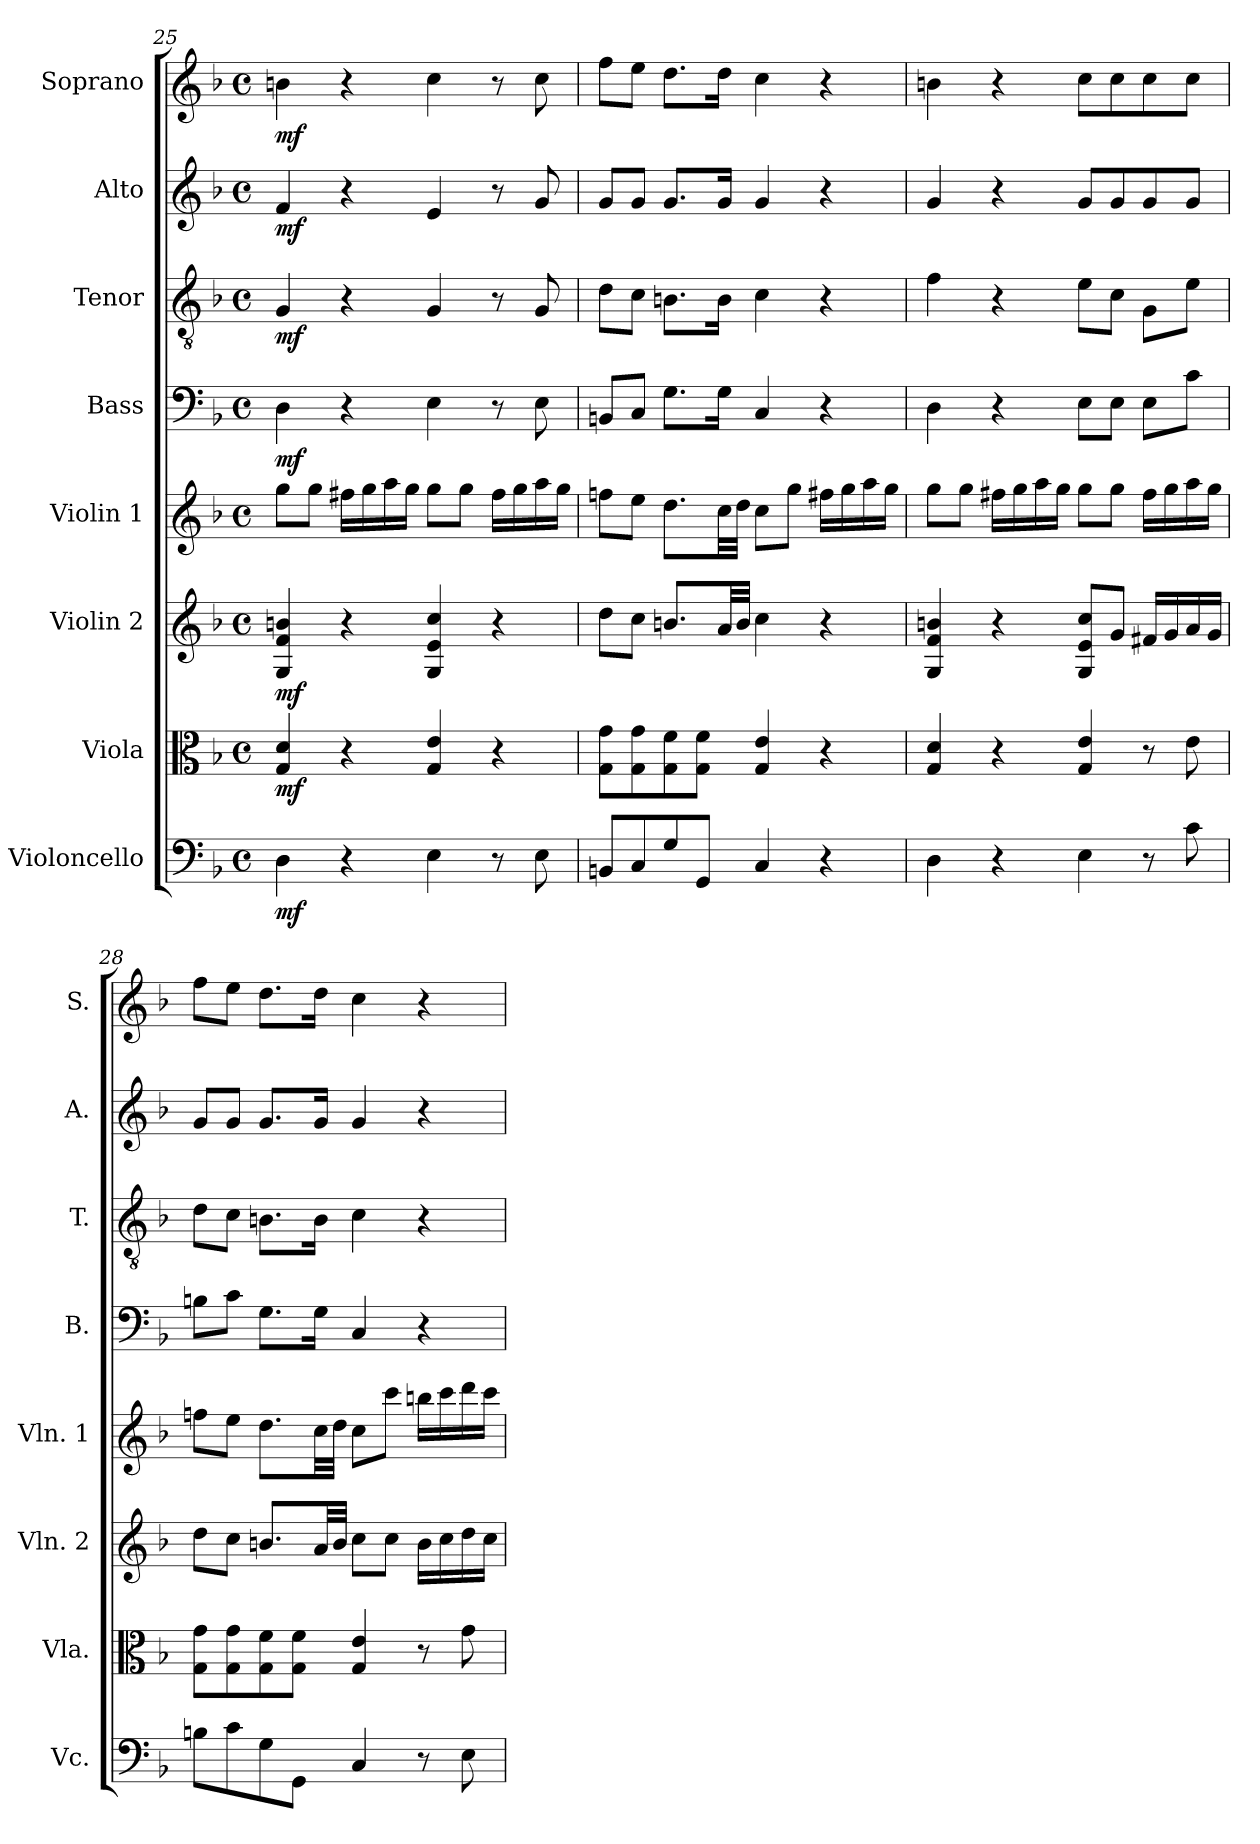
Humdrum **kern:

**kern	**dynam	**kern	**dynam	**kern	**dynam	**kern	**kern	**dynam	**kern	**dynam	**kern	**dynam	**kern	**dynam
*part8	*part8	*part7	*part7	*part6	*part6	*part5	*part4	*part4	*part3	*part3	*part2	*part2	*part1	*part1
*staff8	*staff8	*staff7	*staff7	*staff6	*staff6	*staff5	*staff4	*staff4	*staff3	*staff3	*staff2	*staff2	*staff1	*staff1
*I"Violoncello	*	*I"Viola	*	*I"Violin 2	*	*I"Violin 1	*I"Bass	*	*I"Tenor	*	*I"Alto	*	*I"Soprano	*
*I'Vc.	*	*I'Vla.	*	*I'Vln. 2	*	*I'Vln. 1	*I'B.	*	*I'T.	*	*I'A.	*	*I'S.	*
!!LO:PB:g=z
*clefF4	*	*clefC3	*	*clefG2	*	*clefG2	*clefF4	*	*clefGv2	*	*clefG2	*	*clefG2	*
*	*	*	*	*	*	*	*	*	*ITrd7c12	*	*	*	*	*
*k[b-]	*	*k[b-]	*	*k[b-]	*	*k[b-]	*k[b-]	*	*k[b-]	*	*k[b-]	*	*k[b-]	*
*F:	*	*F:	*	*F:	*	*F:	*F:	*	*F:	*	*F:	*	*F:	*
*M4/4	*	*M4/4	*	*M4/4	*	*M4/4	*M4/4	*	*M4/4	*	*M4/4	*	*M4/4	*
*met(c)	*	*met(c)	*	*met(c)	*	*met(c)	*met(c)	*	*met(c)	*	*met(c)	*	*met(c)	*
=25	=25	=25	=25	=25	=25	=25	=25	=25	=25	=25	=25	=25	=25	=25
4Di\	mf	4Gi/ 4di	mf	4Gi/ 4fi 4bni	mf	8ggi\L	4Di\	mf	4GGi/	mf	4fi/	mf	4bni\	mf
.	.	.	.	.	.	8ggi\J	.	.	.	.	.	.	.	.
4r	.	4r	.	4r	.	16ff#Xi\LL	4r	.	4r	.	4r	.	4r	.
.	.	.	.	.	.	16ggi\	.	.	.	.	.	.	.	.
.	.	.	.	.	.	16aai\	.	.	.	.	.	.	.	.
.	.	.	.	.	.	16ggi\JJ	.	.	.	.	.	.	.	.
4Ei\	.	4Gi/ 4ei	.	4Gi/ 4ei 4cci	.	8ggi\L	4Ei\	.	4GGi/	.	4ei/	.	4cci\	.
.	.	.	.	.	.	8ggi\J	.	.	.	.	.	.	.	.
8r	.	4r	.	4r	.	16ff#i\LL	8r	.	8r	.	8r	.	8r	.
.	.	.	.	.	.	16ggi\	.	.	.	.	.	.	.	.
8Ei\	.	.	.	.	.	16aai\	8Ei\	.	8GGi/	.	8gi/	.	8cci\	.
.	.	.	.	.	.	16ggi\JJ	.	.	.	.	.	.	.	.
=26	=26	=26	=26	=26	=26	=26	=26	=26	=26	=26	=26	=26	=26	=26
8BBni/L	.	8Gi\ 8giL	.	8ddi\L	.	8ffni\L	8BBni/L	.	8Di\L	.	8gi/L	.	8ffi\L	.
8Ci/	.	8Gi\ 8gi	.	8cci\J	.	8eei\J	8Ci/J	.	8Ci\J	.	8gi/J	.	8eei\J	.
8Gi/	.	8Gi\ 8fi	.	8.bni/L	.	8.ddi\L	8.Gi\L	.	8.BBni\L	.	8.gi/L	.	8.ddi\L	.
8GGi/J	.	8Gi\ 8fiJ	.	.	.	.	.	.	.	.	.	.	.	.
.	.	.	.	32ai/LL	.	32cci\LL	16Gi\Jk	.	16BBi\Jk	.	16gi/Jk	.	16ddi\Jk	.
.	.	.	.	32bi/JJJ	.	32ddi\JJJ	.	.	.	.	.	.	.	.
4Ci/	.	4Gi/ 4ei	.	4cci\	.	8cci\L	4Ci/	.	4Ci\	.	4gi/	.	4cci\	.
.	.	.	.	.	.	8ggi\J	.	.	.	.	.	.	.	.
4r	.	4r	.	4r	.	16ff#Xi\LL	4r	.	4r	.	4r	.	4r	.
.	.	.	.	.	.	16ggi\	.	.	.	.	.	.	.	.
.	.	.	.	.	.	16aai\	.	.	.	.	.	.	.	.
.	.	.	.	.	.	16ggi\JJ	.	.	.	.	.	.	.	.
=27	=27	=27	=27	=27	=27	=27	=27	=27	=27	=27	=27	=27	=27	=27
4Di\	.	4Gi/ 4di	.	4Gi/ 4fi 4bni	.	8ggi\L	4Di\	.	4Fi\	.	4gi/	.	4bni\	.
.	.	.	.	.	.	8ggi\J	.	.	.	.	.	.	.	.
4r	.	4r	.	4r	.	16ff#Xi\LL	4r	.	4r	.	4r	.	4r	.
.	.	.	.	.	.	16ggi\	.	.	.	.	.	.	.	.
.	.	.	.	.	.	16aai\	.	.	.	.	.	.	.	.
.	.	.	.	.	.	16ggi\JJ	.	.	.	.	.	.	.	.
4Ei\	.	4Gi/ 4ei	.	8Gi/ 8ei 8cciL	.	8ggi\L	8Ei\L	.	8Ei\L	.	8gi/L	.	8cci\L	.
.	.	.	.	8gi/J	.	8ggi\J	8Ei\J	.	8Ci\J	.	8gi/	.	8cci\	.
8r	.	8r	.	16f#Xi/LL	.	16ff#i\LL	8Ei\L	.	8GGi\L	.	8gi/	.	8cci\	.
.	.	.	.	16gi/	.	16ggi\	.	.	.	.	.	.	.	.
8ci\	.	8ei\	.	16ai/	.	16aai\	8ci\J	.	8Ei\J	.	8gi/J	.	8cci\J	.
.	.	.	.	16gi/JJ	.	16ggi\JJ	.	.	.	.	.	.	.	.
!!LO:PB:g=z
=28	=28	=28	=28	=28	=28	=28	=28	=28	=28	=28	=28	=28	=28	=28
8Bni\L	.	8Gi\ 8giL	.	8ddi\L	.	8ffni\L	8Bni\L	.	8Di\L	.	8gi/L	.	8ffi\L	.
8ci\	.	8Gi\ 8gi	.	8cci\J	.	8eei\J	8ci\J	.	8Ci\J	.	8gi/J	.	8eei\J	.
8Gi\	.	8Gi\ 8fi	.	8.bni/L	.	8.ddi\L	8.Gi\L	.	8.BBni\L	.	8.gi/L	.	8.ddi\L	.
8GGi\J	.	8Gi\ 8fiJ	.	.	.	.	.	.	.	.	.	.	.	.
.	.	.	.	32ai/LL	.	32cci\LL	16Gi\Jk	.	16BBi\Jk	.	16gi/Jk	.	16ddi\Jk	.
.	.	.	.	32bi/JJJ	.	32ddi\JJJ	.	.	.	.	.	.	.	.
4Ci/	.	4Gi/ 4ei	.	8cci\L	.	8cci\L	4Ci/	.	4Ci\	.	4gi/	.	4cci\	.
.	.	.	.	8cci\J	.	8ccci\J	.	.	.	.	.	.	.	.
8r	.	8r	.	16bi\LL	.	16bbni\LL	4r	.	4r	.	4r	.	4r	.
.	.	.	.	16cci\	.	16ccci\	.	.	.	.	.	.	.	.
8Ei\	.	8gi\	.	16ddi\	.	16dddi\	.	.	.	.	.	.	.	.
.	.	.	.	16cci\JJ	.	16ccci\JJ	.	.	.	.	.	.	.	.
=	=	=	=	=	=	=	=	=	=	=	=	=	=	=
*-	*-	*-	*-	*-	*-	*-	*-	*-	*-	*-	*-	*-	*-	*-
